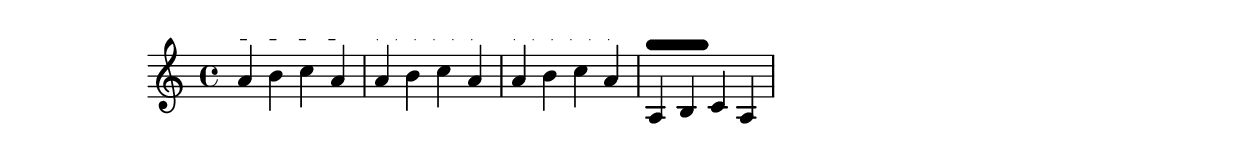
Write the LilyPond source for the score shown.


\version "2.8.0"

\header { texidoc = "@cindex text spanner
Text spanners can be used in the similar manner than markings for pedals
or octavation.
"
      }
\layout{ ragged-right = ##t}

\relative c''{
    \override TextSpanner  #'edge-text = #'("bla" . "blu")
    a \startTextSpan
    b c 
    a \stopTextSpan

    \override TextSpanner  #'dash-period = #2
    \override TextSpanner  #'dash-fraction = #0.0
    a \startTextSpan
    b c 
    a \stopTextSpan

    \revert TextSpanner #'style
    \override TextSpanner  #'style = #'dashed-line
    \override TextSpanner  #'edge-height = #'(1 . -2)
    a \startTextSpan
    b c 
    a \stopTextSpan


    \set Staff.middleCPosition = #-13

    \override TextSpanner  #'dash-period = #10
    \override TextSpanner  #'dash-fraction = #.5
    \override TextSpanner  #'thickness = #10
    a \startTextSpan
    b c 
    a \stopTextSpan
    \set Staff.middleCPosition = #-6	
}

